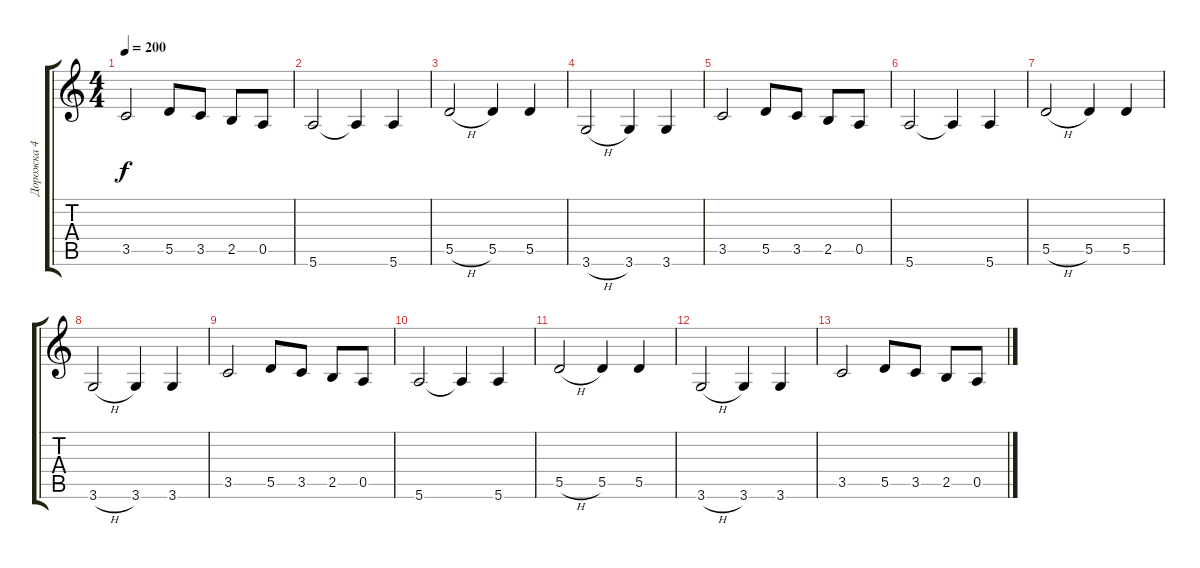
\track ("Дорожка 4" "Дорожка 4") {instrument electricbassfinger}
\staff {score tabs}
\tuning (E4 B3 G3 D3 A2 E2) {hide}
\ts (4 4)
\tempo 200
\clef g2
\ks c
3.5.2{dy f} 5.5.8 3.5.8 2.5.8 0.5.8 |
5.6.2 5.6{t}.4 5.6.4 |
5.5{h}.2 5.5.4 5.5.4 |
3.6{h}.2 3.6.4 3.6.4 |
3.5.2 5.5.8 3.5.8 2.5.8 0.5.8 |
5.6.2 5.6{t}.4 5.6.4 |
5.5{h}.2 5.5.4 5.5.4 |
3.6{h}.2 3.6.4 3.6.4 |
3.5.2 5.5.8 3.5.8 2.5.8 0.5.8 |
5.6.2 5.6{t}.4 5.6.4 |
5.5{h}.2 5.5.4 5.5.4 |
3.6{h}.2 3.6.4 3.6.4 |
3.5.2 5.5.8 3.5.8 2.5.8 0.5.8
